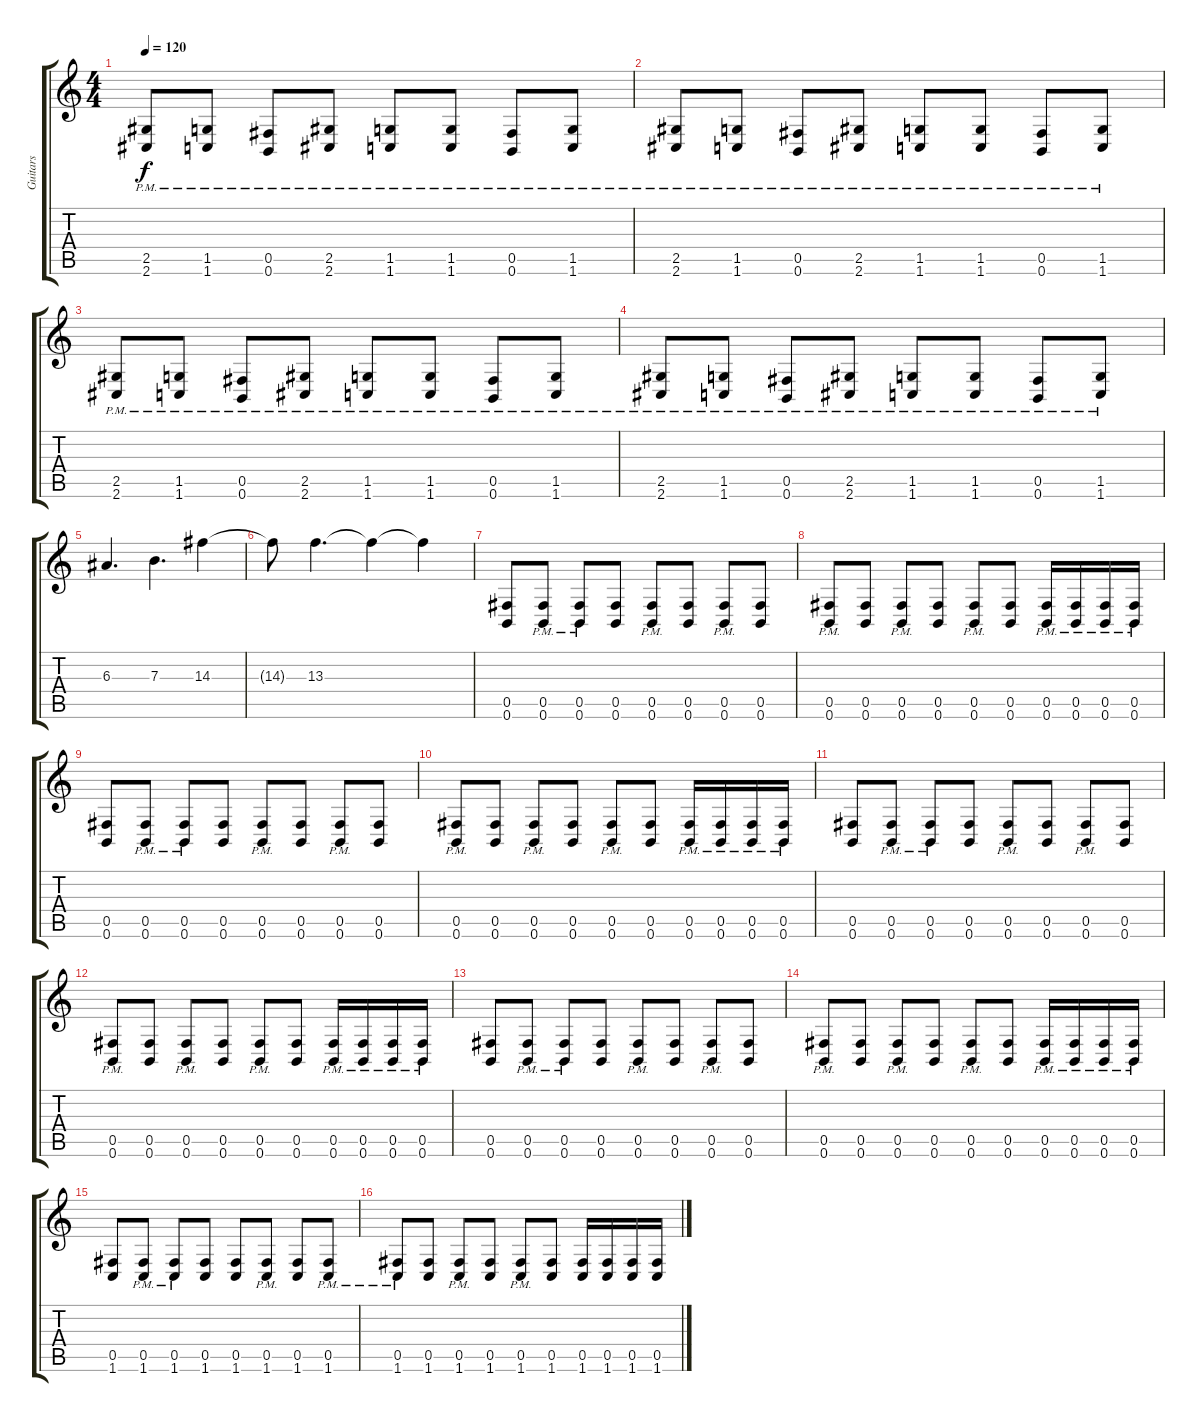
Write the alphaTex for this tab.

\track ("Guitars" "Guitars") {instrument overdrivenguitar}
\staff {score tabs}
\tuning (Db4 Ab3 E3 B2 Gb2 B1) {hide}
\ts (4 4)
\tempo 120
\clef g2
\ks c
(2.5{pm} 2.6{pm}).8{dy f} (1.5{pm} 1.6{pm}).8 (0.5{pm} 0.6{pm}).8 (2.5{pm} 2.6{pm}).8 (1.5{pm} 1.6{pm}).8 (1.5{pm} 1.6{pm}).8 (0.5{pm} 0.6{pm}).8 (1.5{pm} 1.6{pm}).8 |
(2.5{pm} 2.6{pm}).8 (1.5{pm} 1.6{pm}).8 (0.5{pm} 0.6{pm}).8 (2.5{pm} 2.6{pm}).8 (1.5{pm} 1.6{pm}).8 (1.5{pm} 1.6{pm}).8 (0.5{pm} 0.6{pm}).8 (1.5{pm} 1.6{pm}).8 |
(2.5{pm} 2.6{pm}).8 (1.5{pm} 1.6{pm}).8 (0.5{pm} 0.6{pm}).8 (2.5{pm} 2.6{pm}).8 (1.5{pm} 1.6{pm}).8 (1.5{pm} 1.6{pm}).8 (0.5{pm} 0.6{pm}).8 (1.5{pm} 1.6{pm}).8 |
(2.5{pm} 2.6{pm}).8 (1.5{pm} 1.6{pm}).8 (0.5{pm} 0.6{pm}).8 (2.5{pm} 2.6{pm}).8 (1.5{pm} 1.6{pm}).8 (1.5{pm} 1.6{pm}).8 (0.5{pm} 0.6{pm}).8 (1.5{pm} 1.6{pm}).8 |
6.3.4{d} 7.3.4{d} 14.3.4 |
14.3{t}.8 13.3.4{d} 13.3{t}.4 13.3{t}.4 |
(0.5 0.6).8 (0.5{pm} 0.6{pm}).8 (0.5{pm} 0.6{pm}).8 (0.5 0.6).8 (0.5{pm} 0.6{pm}).8 (0.5 0.6).8 (0.5{pm} 0.6{pm}).8 (0.5 0.6).8 |
(0.5{pm} 0.6{pm}).8 (0.5 0.6).8 (0.5{pm} 0.6{pm}).8 (0.5 0.6).8 (0.5{pm} 0.6{pm}).8 (0.5 0.6).8 (0.5{pm} 0.6{pm}).16 (0.5{pm} 0.6{pm}).16 (0.5{pm} 0.6{pm}).16 (0.5{pm} 0.6{pm}).16 |
(0.5 0.6).8 (0.5{pm} 0.6{pm}).8 (0.5{pm} 0.6{pm}).8 (0.5 0.6).8 (0.5{pm} 0.6{pm}).8 (0.5 0.6).8 (0.5{pm} 0.6{pm}).8 (0.5 0.6).8 |
(0.5{pm} 0.6{pm}).8 (0.5 0.6).8 (0.5{pm} 0.6{pm}).8 (0.5 0.6).8 (0.5{pm} 0.6{pm}).8 (0.5 0.6).8 (0.5{pm} 0.6{pm}).16 (0.5{pm} 0.6{pm}).16 (0.5{pm} 0.6{pm}).16 (0.5{pm} 0.6{pm}).16 |
(0.5 0.6).8 (0.5{pm} 0.6{pm}).8 (0.5{pm} 0.6{pm}).8 (0.5 0.6).8 (0.5{pm} 0.6{pm}).8 (0.5 0.6).8 (0.5{pm} 0.6{pm}).8 (0.5 0.6).8 |
(0.5{pm} 0.6{pm}).8 (0.5 0.6).8 (0.5{pm} 0.6{pm}).8 (0.5 0.6).8 (0.5{pm} 0.6{pm}).8 (0.5 0.6).8 (0.5{pm} 0.6{pm}).16 (0.5{pm} 0.6{pm}).16 (0.5{pm} 0.6{pm}).16 (0.5{pm} 0.6{pm}).16 |
(0.5 0.6).8 (0.5{pm} 0.6{pm}).8 (0.5{pm} 0.6{pm}).8 (0.5 0.6).8 (0.5{pm} 0.6{pm}).8 (0.5 0.6).8 (0.5{pm} 0.6{pm}).8 (0.5 0.6).8 |
(0.5{pm} 0.6{pm}).8 (0.5 0.6).8 (0.5{pm} 0.6{pm}).8 (0.5 0.6).8 (0.5{pm} 0.6{pm}).8 (0.5 0.6).8 (0.5{pm} 0.6{pm}).16 (0.5{pm} 0.6{pm}).16 (0.5{pm} 0.6{pm}).16 (0.5{pm} 0.6{pm}).16 |
(0.5 1.6).8 (0.5{pm} 1.6{pm}).8 (0.5{pm} 1.6{pm}).8 (0.5 1.6).8 (0.5 1.6).8 (0.5{pm} 1.6).8 (0.5 1.6).8 (0.5{pm} 1.6).8 |
(0.5 1.6{pm}).8 (0.5 1.6).8 (0.5 1.6{pm}).8 (0.5 1.6).8 (0.5{pm} 1.6{pm}).8 (0.5 1.6).8 (0.5 1.6).16 (0.5 1.6).16 (0.5 1.6).16 (0.5 1.6).16
